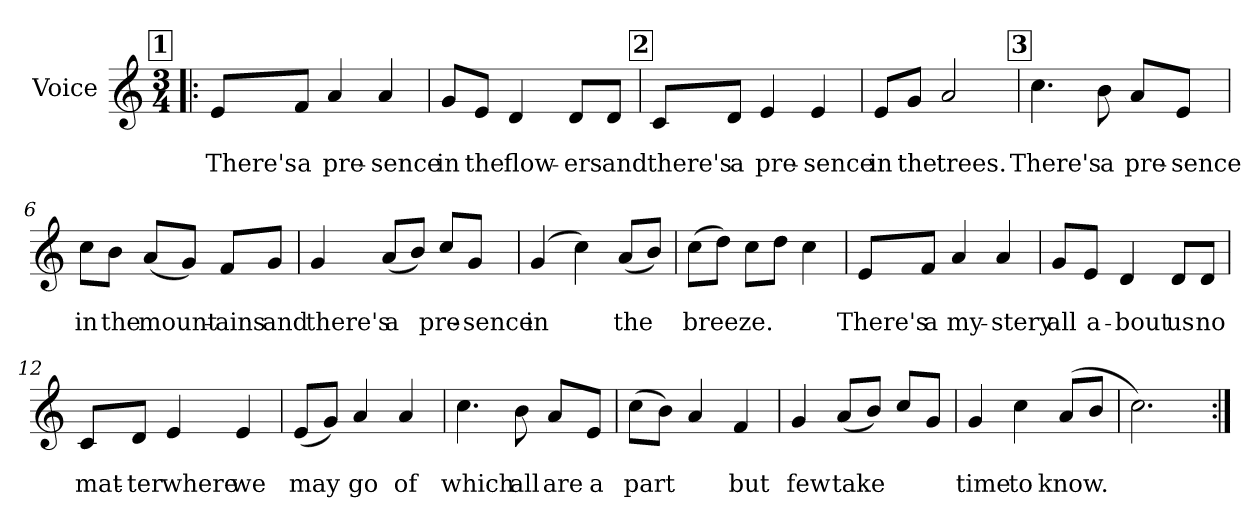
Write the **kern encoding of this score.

**kern	**text	**text
*part1	*part1	*part1
*staff1	*staff1	*staff1
*I"Voice	*	*
*clefG2	*	*
*k[]	*	*
*M3/4	*	*
!!LO:REH:place=s1:a:B:fs=14:t=1
=1!|:	=1!|:	=1!|:
!	!	!LO:LY:b
8e/L	.	There's
!	!	!LO:LY:b
8f/J	.	a
!	!	!LO:LY:b
4a/	.	pre-
!	!	!LO:LY:b
4a/	.	-sence
=2	=2	=2
!	!	!LO:LY:b
8g/L	.	in
!	!	!LO:LY:b
8e/J	.	the
!	!	!LO:LY:b
4d/	.	flow-
!	!	!LO:LY:b
8d/L	.	-ers
!	!	!LO:LY:b
8d/J	.	and
!!LO:REH:place=s1:a:B:fs=14:t=2
=3	=3	=3
!	!	!LO:LY:b
8c/L	.	there's
!	!	!LO:LY:b
8d/J	.	a
!	!	!LO:LY:b
4e/	.	pre-
!	!	!LO:LY:b
4e/	.	-sence
=4	=4	=4
!	!	!LO:LY:b
8e/L	.	in
!	!	!LO:LY:b
8g/J	.	the
!	!	!LO:LY:b
2a/	.	trees.
!!LO:REH:place=s1:a:B:fs=14:t=3
=5	=5	=5
!	!	!LO:LY:b
4.cc\	.	There's
!	!	!LO:LY:b
8b\	.	a
!	!	!LO:LY:b
8a/L	.	pre-
!	!	!LO:LY:b
8e/J	.	-sence
=6	=6	=6
!	!	!LO:LY:b
8cc\L	.	in
!	!	!LO:LY:b
8b\J	.	the
!	!	!LO:LY:b
(8a/L	.	mount-
8g/J)	.	.
!	!	!LO:LY:b
8f/L	.	-ains
!	!	!LO:LY:b
8g/J	.	and
!!LO:LB:g=z
=7	=7	=7
!	!	!LO:LY:b
4g/	.	there's
!	!	!LO:LY:b
(8a/L	.	a
8b/J)	.	.
!	!	!LO:LY:b
8cc/L	.	pre-
!	!	!LO:LY:b
8g/J	.	-sence
=8	=8	=8
!	!	!LO:LY:b
(4g/	.	in
4cc\)	.	.
!	!	!LO:LY:b
(8a/L	.	the
8b/J)	.	.
=9	=9	=9
!	!	!LO:LY:b
(8cc\L	.	breeze.
8dd\J)	.	.
8cc\L	.	.
8dd\J	.	.
4cc\	.	.
=10	=10	=10
!	!	!LO:LY:b
8e/L	.	There's
!	!	!LO:LY:b
8f/J	.	a
!	!	!LO:LY:b
4a/	.	my-
!	!	!LO:LY:b
4a/	.	-stery
=11	=11	=11
!	!	!LO:LY:b
8g/L	.	all
!	!	!LO:LY:b
8e/J	.	a-
!	!	!LO:LY:b
4d/	.	-bout
!	!	!LO:LY:b
8d/L	.	us
!	!	!LO:LY:b
8d/J	.	no
=12	=12	=12
!	!	!LO:LY:b
8c/L	.	mat-
!	!	!LO:LY:b
8d/J	.	-ter
!	!	!LO:LY:b
4e/	.	where
!	!	!LO:LY:b
4e/	.	we
=13	=13	=13
!	!	!LO:LY:b
(8e/L	.	may
8g/J)	.	.
!	!	!LO:LY:b
4a/	.	go
!	!	!LO:LY:b
4a/	.	of
!!LO:LB:g=z
=14	=14	=14
!	!	!LO:LY:b
4.cc\	.	which
!	!	!LO:LY:b
8b\	.	all
!	!	!LO:LY:b
8a/L	.	are
!	!	!LO:LY:b
8e/J	.	a
=15	=15	=15
!	!	!LO:LY:b
(8cc\L	.	part
8b\J)	.	.
4a/	.	.
!	!	!LO:LY:b
4f/	.	but
=16	=16	=16
!	!	!LO:LY:b
4g/	.	few
!	!	!LO:LY:b
(8a/L	.	take
8b/J)	.	.
8cc/L	.	.
8g/J	.	.
=17	=17	=17
!	!	!LO:LY:b
4g/	.	time
!	!	!LO:LY:b
4cc\	.	to
!	!	!LO:LY:b
(8a/L	.	know.
8b/J	.	.
=18	=18	=18
2.cc\)	.	.
=:|!	=:|!	=:|!
*-	*-	*-
